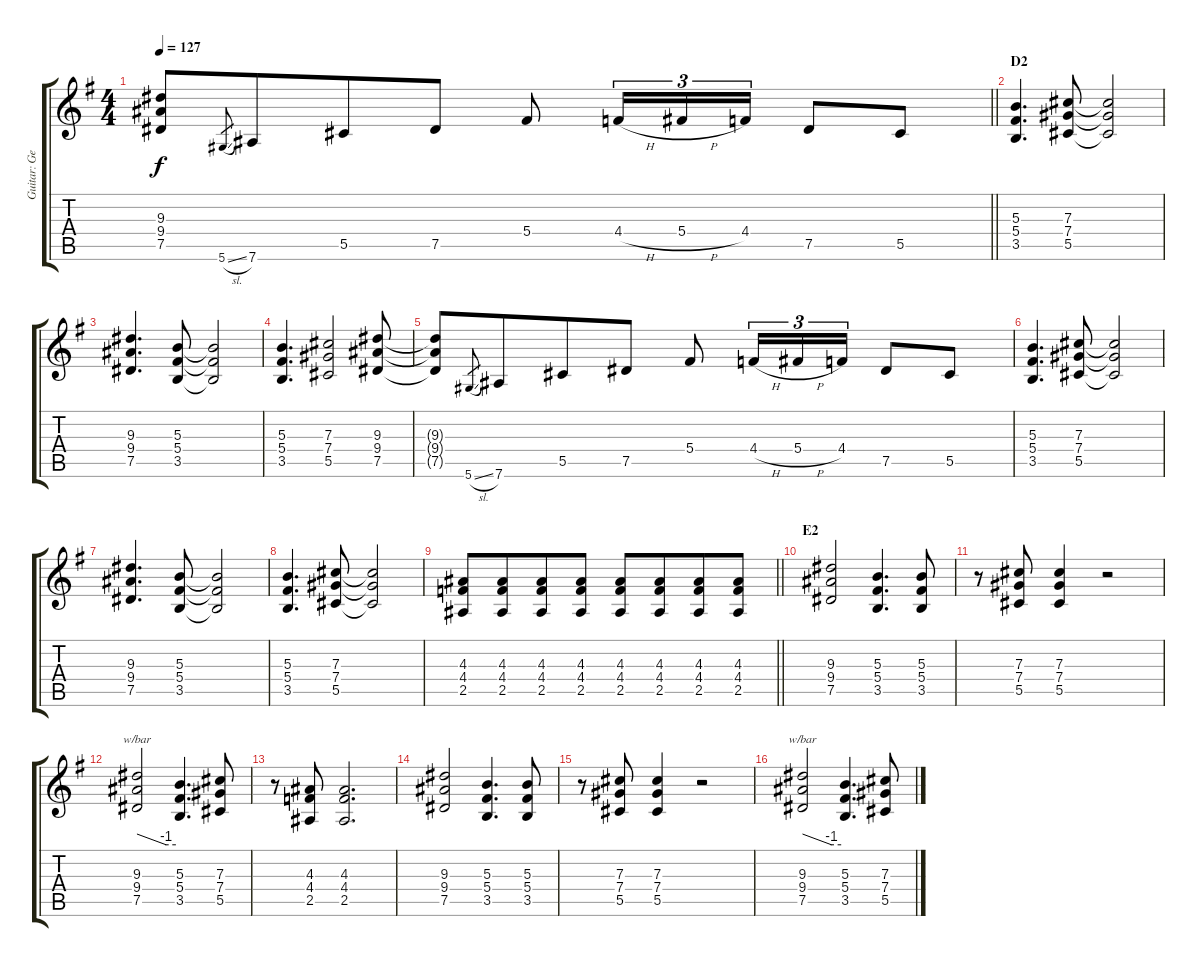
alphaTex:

\track ("Guitar: George" "Guitar: Ge") {instrument distortionguitar}
\staff {score tabs}
\tuning (Eb4 Bb3 Gb3 Db3 Ab2 Eb2) {hide}
\ts (4 4)
\tempo 127
\clef g2
\barLineRight lightlight
\ks g
(9.3{t} 9.4{t} 7.5{t}).8{dy f} 5.6{sl}.8{gr} 7.6.8{beam merge} 5.5.8 7.5.8 5.4.8 4.4{h}.16{tu (3 2)} 5.4{h}.16{tu (3 2)} 4.4.16{tu (3 2)} 7.5.8 5.5.8 |
\section ("" "D2")
(5.3 5.4 3.5).4{d} (7.3 7.4 5.5).8 (7.3{t} 7.4{t} 5.5{t}).2 |
(9.3 9.4 7.5).4{d} (5.3 5.4 3.5).8 (5.3{t} 5.4{t} 3.5{t}).2 |
(5.3 5.4 3.5).4{d} (7.3 7.4 5.5).2 (9.3 9.4 7.5).8 |
(9.3{t} 9.4{t} 7.5{t}).8 5.6{sl}.8{gr} 7.6.8{beam merge} 5.5.8 7.5.8 5.4.8 4.4{h}.16{tu (3 2)} 5.4{h}.16{tu (3 2)} 4.4.16{tu (3 2)} 7.5.8 5.5.8 |
(5.3 5.4 3.5).4{d} (7.3 7.4 5.5).8 (7.3{t} 7.4{t} 5.5{t}).2 |
(9.3 9.4 7.5).4{d} (5.3 5.4 3.5).8 (5.3{t} 5.4{t} 3.5{t}).2 |
(5.3 5.4 3.5).4{d} (7.3 7.4 5.5).8 (7.3{t} 7.4{t} 5.5{t}).2 |
\barLineRight lightlight
(4.3 4.4 2.5).8 (4.3 4.4 2.5).8{beam merge} (4.3 4.4 2.5).8 (4.3 4.4 2.5).8 (4.3 4.4 2.5).8 (4.3 4.4 2.5).8{beam merge} (4.3 4.4 2.5).8 (4.3 4.4 2.5).8 |
\section ("" "E2")
(9.3 9.4 7.5).2 (5.3 5.4 3.5).4{d} (5.3 5.4 3.5).8 |
r.8 (7.3 7.4 5.5).8 (7.3 7.4 5.5).4 r.2 |
(9.3 9.4 7.5).2{tbe (custom default 0 0 45 -4 60 -4)} (5.3 5.4 3.5).4{d} (7.3 7.4 5.5).8 |
r.8 (4.3 4.4 2.5).8 (4.3 4.4 2.5).2{d} |
(9.3 9.4 7.5).2 (5.3 5.4 3.5).4{d} (5.3 5.4 3.5).8 |
r.8 (7.3 7.4 5.5).8 (7.3 7.4 5.5).4 r.2 |
(9.3 9.4 7.5).2{tbe (custom default 0 0 45 -4 60 -4)} (5.3 5.4 3.5).4{d} (7.3 7.4 5.5).8
